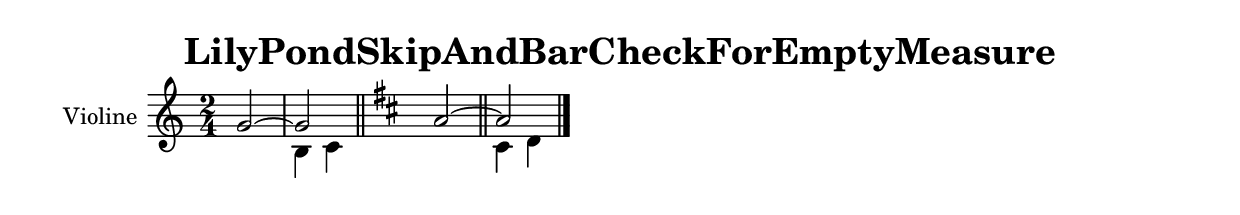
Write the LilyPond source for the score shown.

\version "2.24.4"

\header {
  workCreditTypeTitle = "LilyPondSkipAndBarCheckForEmptyMeasure"
  encodingDate        = "2024-10-14"
  software            = "Sibelius 20240.6"
  software            = "Dolet 6.6 for Sibelius"
  title               = "LilyPondSkipAndBarCheckForEmptyMeasure"
}

\paper {
  % horizontal-shift = 0.0\mm
  % indent = 0.0\mm
  % short-indent = 0.0\mm
  
  % markup-system-spacing-padding = 0.0\mm
  % between-system-space = 0.0\mm
  % page-top-space = 0.0\mm
  
  % page-count = -1
  % system-count = -1
  
  % oddHeaderMarkup = ""
  % evenHeaderMarkup = ""
  % oddFooterMarkup = ""
  % evenFooterMarkup = ""
}

\layout {
  \context { \Score
    autoBeaming = ##f % to display tuplets brackets
  }
  \context { \Voice
  }
}

Part_POne_Staff_One_Voice_One = \absolute {
  \language "nederlands"
  
  \clef "treble"
  \key c \major
  \numericTimeSignature \time 2/4
  \stemUp g'2 ~  g'2  | % 3
  \barNumberCheck #3
  \key d \major
  a'2 ~  \bar "||"  %{ b333 visitStart (S_msrBarLine& elt) %}
   | % 4
  \barNumberCheck #4
  a'2
  \bar "|."  %{ b333 visitStart (S_msrBarLine& elt) %}
   | % 1
  \barNumberCheck #5
}

Part_POne_Staff_One_Voice_Two = \absolute {
  \language "nederlands"
  
  \clef "treble"
  \key c \major
  \numericTimeSignature \time 2/4
  s %{ s222 %}  2 \stemDown b4 c'  | % 3
  \barNumberCheck #3
  \key d \major
  \bar "||"  %{ b333 visitStart (S_msrBarLine& elt) %}
  s %{ s222 %}  2  | % 4
  \barNumberCheck #4
  cis'4 d'
  \bar "|."  %{ b333 visitStart (S_msrBarLine& elt) %}
   | % 5
  \barNumberCheck #5
}

\book {

  \score {
    <<
    
      
      
      
      <<
      
        \new Staff  = "Part_POne_Staff_One"
        \with {
          instrumentName = "Violine"
          shortInstrumentName = "Vl."
        }
        <<
          \context Voice = "Part_POne_Staff_One_Voice_One" <<
            \voiceOne % out of 2 regular voices
            \Part_POne_Staff_One_Voice_One
          >>
          \context Voice = "Part_POne_Staff_One_Voice_Two" <<
            \voiceTwo % out of 2 regular voices
            \Part_POne_Staff_One_Voice_Two
          >>
        >>
      
      
      >>
    
    >>
    
    \layout {
      \context { \Score
        autoBeaming = ##f % to display tuplets brackets
      }
      \context { \Voice
      }
    }
    
    \midi {
      \tempo 16 = 360
    }
  }
  
}
